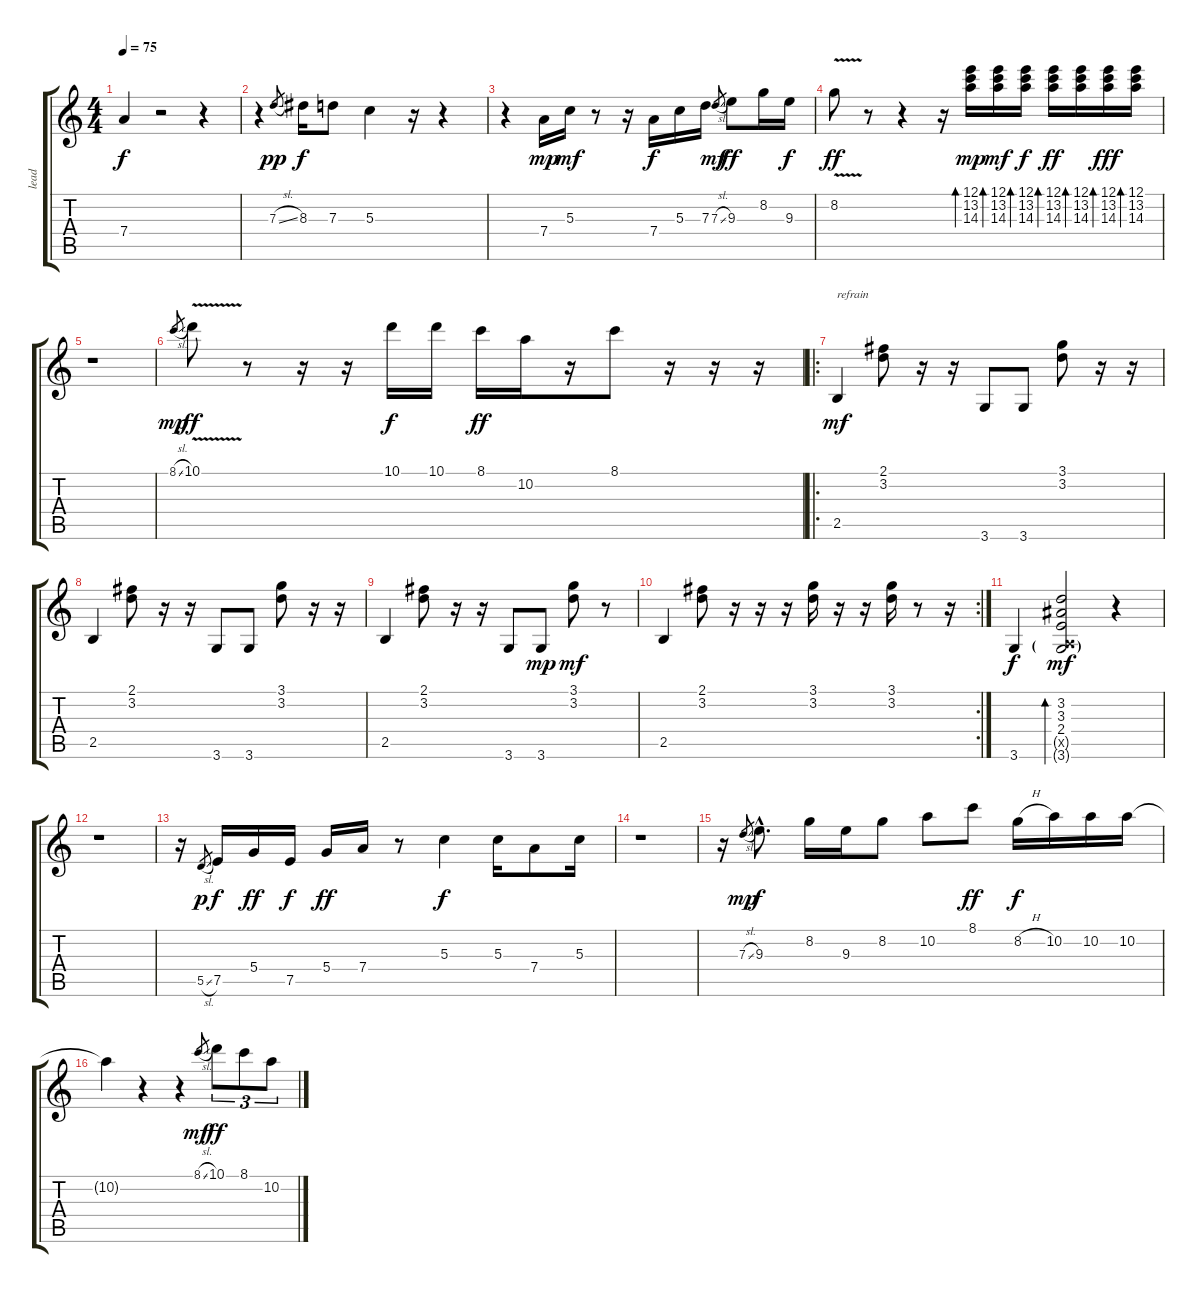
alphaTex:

\track ("lead" "lead") {instrument acousticguitarnylon}
\staff {score tabs}
\tuning (E4 B3 G3 D3 A2 E2) {hide}
\ts (4 4)
\tempo 75
\clef g2
\ks c
7.4{t}.4{dy f} r.2 r.4 |
r.4 7.3{sl}.8{gr dy pp} 8.3.16{dy f} 7.3.8 5.3.4 r.16 r.4 |
r.4 7.4.16{dy mp} 5.3.16{dy mf} r.8 r.16 7.4.16{dy f} 5.3.16 7.3.16 7.3{sl}.8{gr dy mf} 9.3.8{dy ff} 8.2.16 9.3.16{dy f} |
8.2{v}.8{dy ff} r.8 r.4 r.16 (12.1 13.2 14.3).16{bd 30 dy mp} (12.1 13.2 14.3).16{bd 30 dy mf} (12.1 13.2 14.3).16{bd 30 dy f} (12.1 13.2 14.3).16{bd 30 dy ff} (12.1 13.2 14.3).16{bd 30} (12.1 13.2 14.3).16{bd 30 dy fff} (12.1 13.2 14.3).16{bd 30} |
r.1 |
8.1{sl}.8{gr dy mp} 10.1{v}.8{dy ff} r.8 r.16 r.16 10.1.16{dy f} 10.1.16 8.1.16{dy ff} 10.2.16 r.16 8.1.8 r.16 r.16 r.16 |
\ro
2.5.4{txt "refrain" dy mf} (2.1 3.2).8 r.16 r.16 3.6.8 3.6.8 (3.1 3.2).8 r.16 r.16 |
2.5.4 (2.1 3.2).8 r.16 r.16 3.6.8 3.6.8 (3.1 3.2).8 r.16 r.16 |
2.5.4 (2.1 3.2).8 r.16 r.16 3.6.8 3.6.8{dy mp} (3.1 3.2).8{dy mf} r.8 |
\rc 2
2.5.4 (2.1 3.2).8 r.16 r.16 r.16 (3.1 3.2).16 r.16 r.16 (3.1 3.2).16 r.8 r.16 |
3.6.4{dy f} (3.2 3.3 2.4 0.5{g x} 3.6{g}).2{bd 120 dy mf} r.4 |
r.1 |
r.16 5.5{sl}.8{gr dy p} 7.5.16{dy f} 5.4.16{dy ff} 7.5.16{dy f} 5.4.16{dy ff} 7.4.16 r.8 5.3.4{dy f} 5.3.16 7.4.8 5.3.16 |
r.1 |
r.16 7.3{sl}.8{gr dy mp} 9.3{hac}.8{d dy f} 8.2.16 9.3.16 8.2.8 10.2.8 8.1.8{dy ff} 8.2{h}.16{dy f} 10.2.16 10.2.16 10.2.16 |
10.2{t}.4 r.4 r.4 8.1{sl}.8{gr dy mf} 10.1.8{tu (3 2) dy ff} 8.1.8{tu (3 2)} 10.2.8{tu (3 2)}
